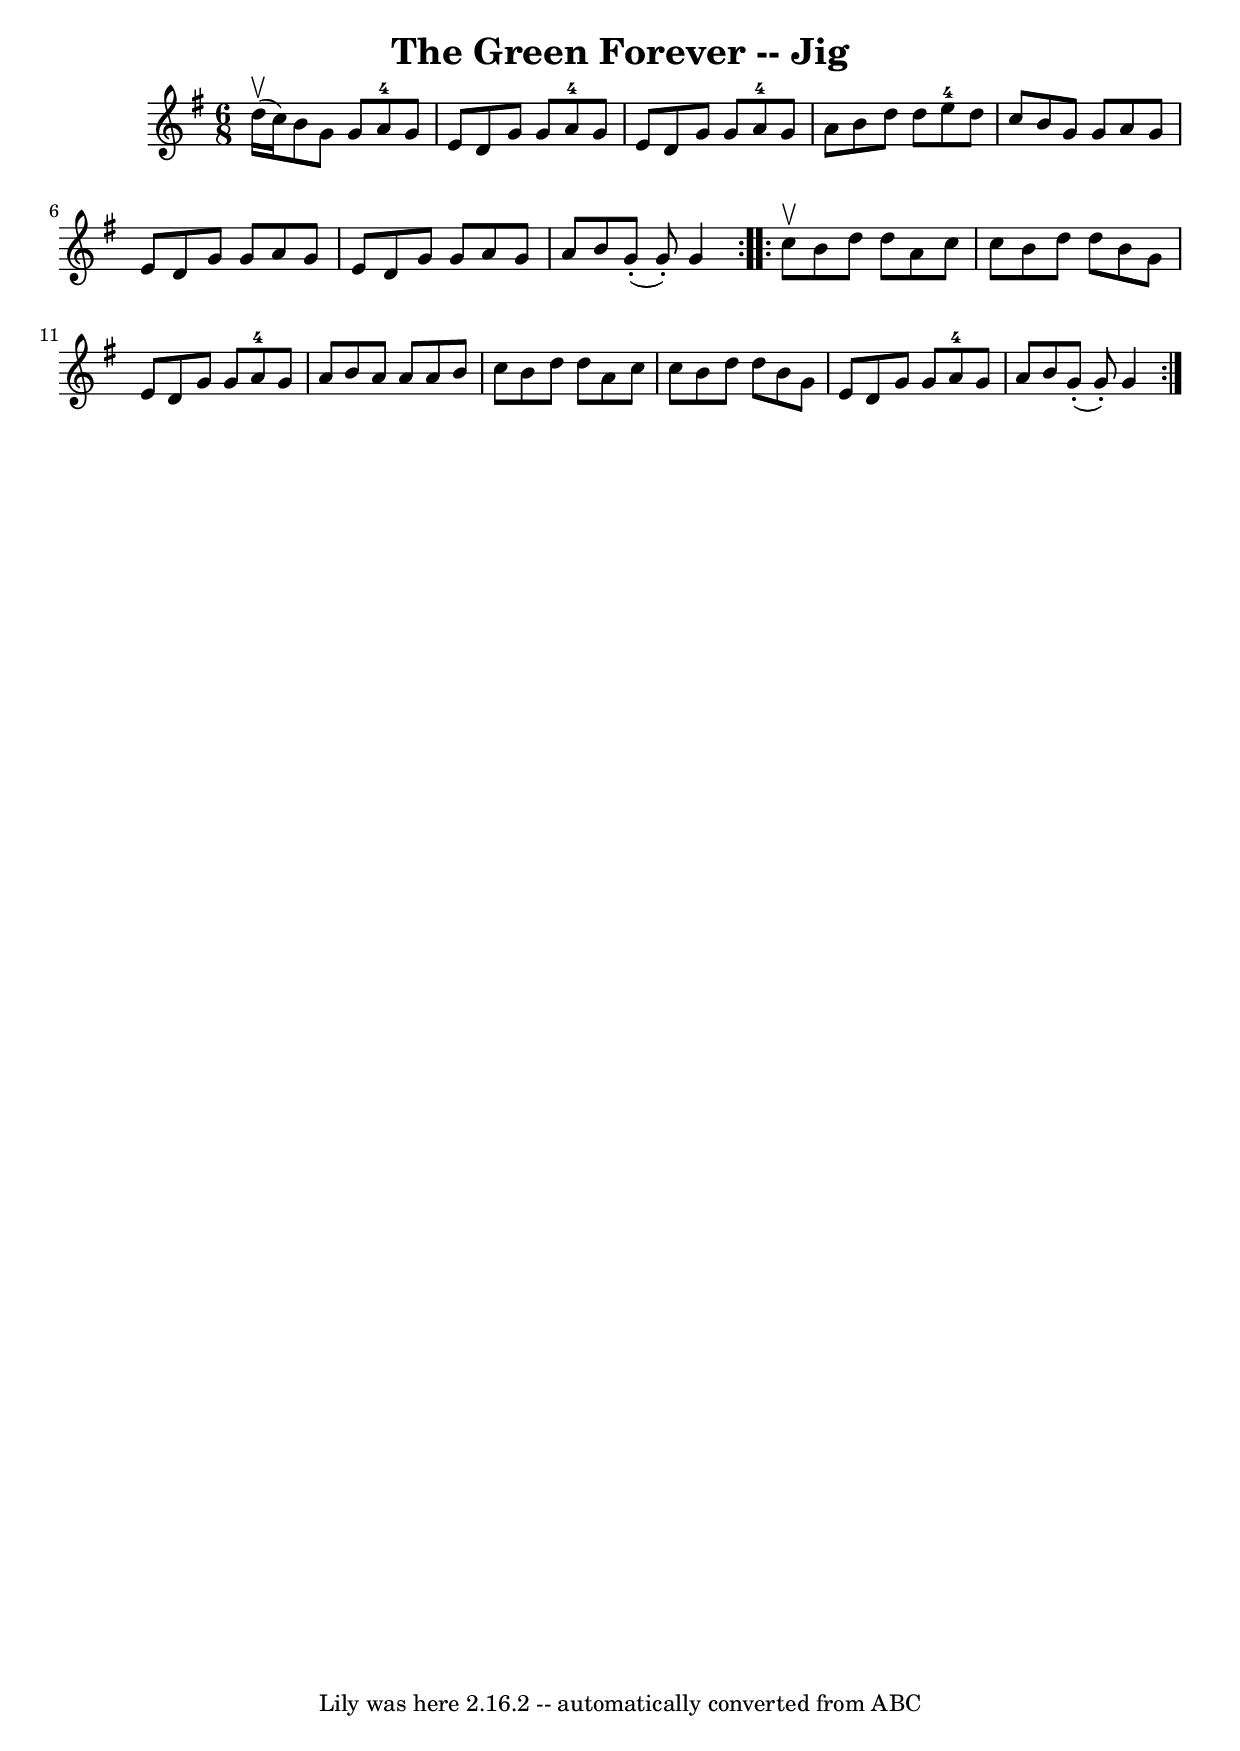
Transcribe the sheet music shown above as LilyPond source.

\version "2.16.2"
\include "Mammoth.ily"
\header {
  %% book = "Ryan's Mammoth Collection"
  crossRefNumber = "1"
  footnotes = "\\\\90 469"
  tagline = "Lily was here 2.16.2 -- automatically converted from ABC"
  title = "The Green Forever -- Jig"

}
voicedefault =  {



  \repeat volta 2 {

    \time 6/8      \key g \major d''16^\upbow(c''16)   |
    b'8 g'8 g'8 a'8-4 g'8 e'8     |
    d'8 g'8 g'8 a'8-4 g'8 e'8     |
    d'8 g'8 g'8 a'8-4 g'8 a'8     |
    b'8 d''8 d''8 e''8-4 d''8 c''8    |
    b'8 g'8 g'8 a'8 g'8 e'8     |
    d'8 g'8 g'8 a'8 g'8 e'8     |
    d'8 g'8 g'8 a'8 g'8 a'8    |
    
    b'8 g'8 (-. g'8-.) g'4    
 }     
  \repeat volta 2 {
c''8^\upbow    |
		    b'8 d''8 d''8 a'8 c''8 c''8    |
		    b'8 d''8 d''8 b'8 g'8 e'8     |
		    d'8 g'8 g'8 a'8-4 g'8 a'8     |
		    b'8 a'8 a'8 a'8 b'8 c''8    |
		    b'8 d''8 d''8 a'8 c''8 c''8     |
		    b'8 d''8 d''8 b'8 g'8 e'8     |
		    d'8 g'8 g'8 a'8-4 g'8 a'8  |
		    b'8 g'8 (-. g'8-.) g'4    
		 }   

}

\score{
  <<

    \context Staff="default"
    {
      \voicedefault 
      
 }

  >>
  \layout {
    
 }
  \midi {
 }

}
